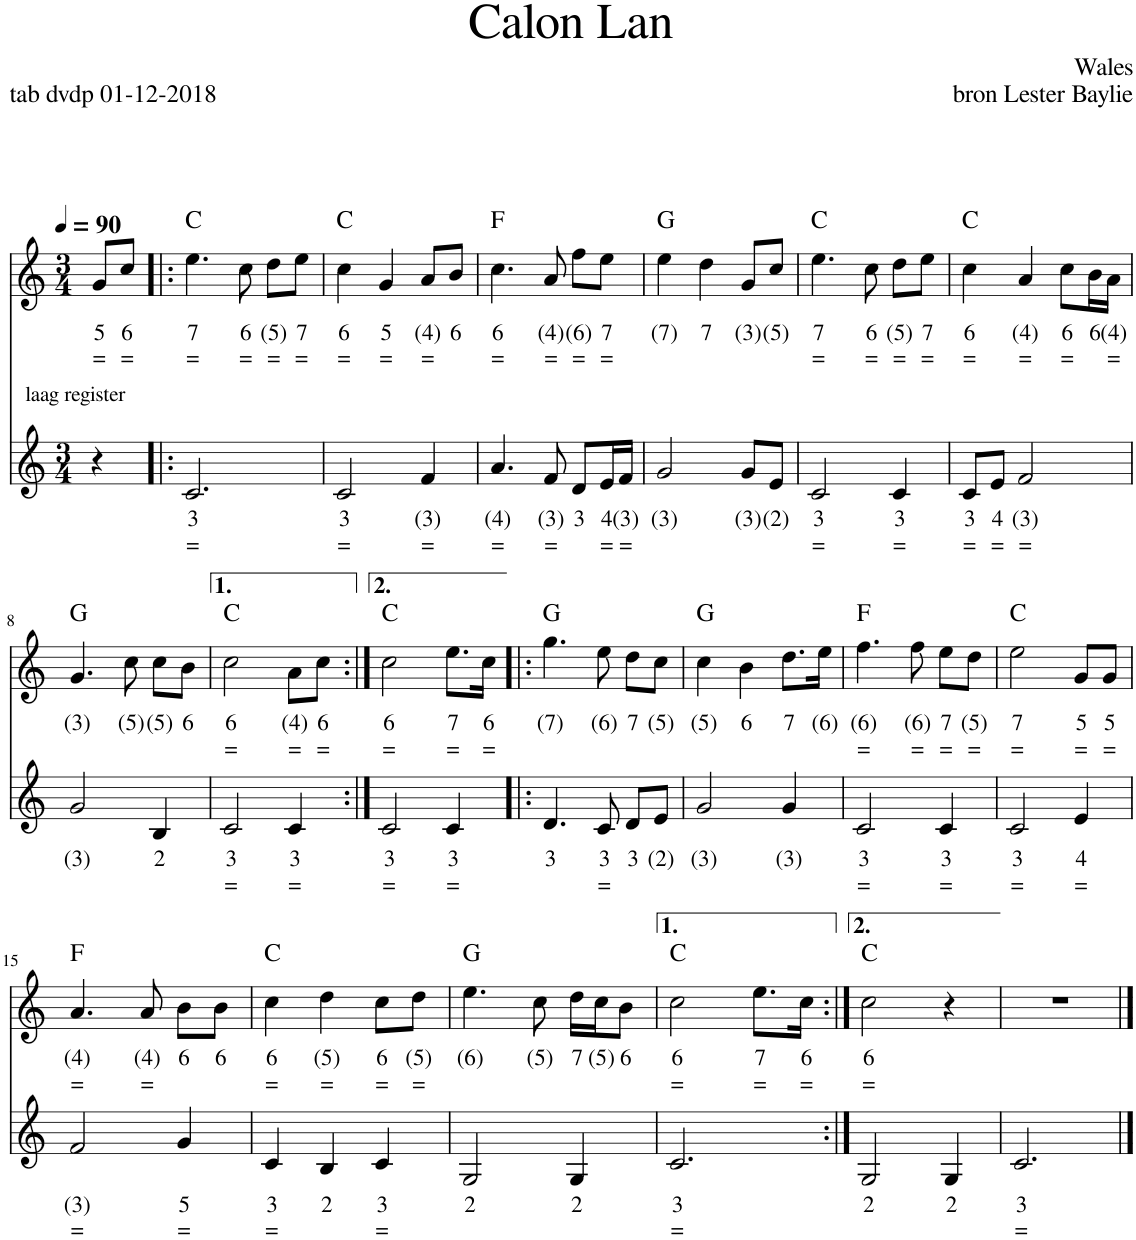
**kern	**text	**text	**kern	**text	**text	**harte
*part2	*part2	*part2	*part1	*part1	*part1	*part1
*staff2	*staff2	*staff2	*staff1	*staff1	*staff1	*
*I"Stem	*	*	*I"Stem	*	*	*
*clefG2	*	*	*clefG2	*	*	*
*k[]	*	*	*k[]	*	*	*
*M3/4	*	*	*M3/4	*	*	*
*MM90	*	*	*MM90	*	*	*
=1	=1	=1	=1	=1	=1	=1
!LO:TX:a:t=laag register	!	!	!	!	!	!
!	!	!	!	!LO:LY:b	!LO:LY:b	!
4r	.	.	8g/L	5	=	.
!	!	!	!	!LO:LY:b	!LO:LY:b	!
.	.	.	8cc/J	6	=	.
=2!|:	=2!|:	=2!|:	=2!|:	=2!|:	=2!|:	=2!|:
!	!LO:LY:b	!LO:LY:b	!	!LO:LY:b	!LO:LY:b	!
2.c/	3	=	4.ee\	7	=	C:maj
!	!	!	!	!LO:LY:b	!LO:LY:b	!
.	.	.	8cc\	6	=	.
!	!	!	!	!LO:LY:b	!LO:LY:b	!
.	.	.	8dd\L	(5)	=	.
!	!	!	!	!LO:LY:b	!LO:LY:b	!
.	.	.	8ee\J	7	=	.
=3	=3	=3	=3	=3	=3	=3
!	!LO:LY:b	!LO:LY:b	!	!LO:LY:b	!LO:LY:b	!
2c/	3	=	4cc\	6	=	C:maj
!	!	!	!	!LO:LY:b	!LO:LY:b	!
.	.	.	4g/	5	=	.
!	!LO:LY:b	!LO:LY:b	!	!LO:LY:b	!LO:LY:b	!
4f/	(3)	=	8a/L	(4)	=	.
!	!	!	!	!LO:LY:b	!	!
.	.	.	8b/J	6	.	.
=4	=4	=4	=4	=4	=4	=4
!	!LO:LY:b	!LO:LY:b	!	!LO:LY:b	!LO:LY:b	!
4.a/	(4)	=	4.cc\	6	=	F:maj
!	!LO:LY:b	!LO:LY:b	!	!LO:LY:b	!LO:LY:b	!
8f/	(3)	=	8a/	(4)	=	.
!	!LO:LY:b	!	!	!LO:LY:b	!LO:LY:b	!
8d/L	3	.	8ff\L	(6)	=	.
!	!LO:LY:b	!LO:LY:b	!	!LO:LY:b	!LO:LY:b	!
16e/L	4	=	8ee\J	7	=	.
!	!LO:LY:b	!LO:LY:b	!	!	!	!
16f/JJ	(3)	=	.	.	.	.
=5	=5	=5	=5	=5	=5	=5
!	!LO:LY:b	!	!	!LO:LY:b	!	!
2g/	(3)	.	4ee\	(7)	.	G:maj
!	!	!	!	!LO:LY:b	!	!
.	.	.	4dd\	7	.	.
!	!LO:LY:b	!	!	!LO:LY:b	!	!
8g/L	(3)	.	8g/L	(3)	.	.
!	!LO:LY:b	!	!	!LO:LY:b	!	!
8e/J	(2)	.	8cc/J	(5)	.	.
=6	=6	=6	=6	=6	=6	=6
!	!LO:LY:b	!LO:LY:b	!	!LO:LY:b	!LO:LY:b	!
2c/	3	=	4.ee\	7	=	C:maj
!	!	!	!	!LO:LY:b	!LO:LY:b	!
.	.	.	8cc\	6	=	.
!	!LO:LY:b	!LO:LY:b	!	!LO:LY:b	!LO:LY:b	!
4c/	3	=	8dd\L	(5)	=	.
!	!	!	!	!LO:LY:b	!LO:LY:b	!
.	.	.	8ee\J	7	=	.
=7	=7	=7	=7	=7	=7	=7
!	!LO:LY:b	!LO:LY:b	!	!LO:LY:b	!LO:LY:b	!
8c/L	3	=	4cc\	6	=	C:maj
!	!LO:LY:b	!LO:LY:b	!	!	!	!
8e/J	4	=	.	.	.	.
!	!LO:LY:b	!LO:LY:b	!	!LO:LY:b	!LO:LY:b	!
2f/	(3)	=	4a/	(4)	=	.
!	!	!	!	!LO:LY:b	!LO:LY:b	!
.	.	.	8cc\L	6	=	.
!	!	!	!	!LO:LY:b	!	!
.	.	.	16b\L	6	.	.
!	!	!	!	!LO:LY:b	!LO:LY:b	!
.	.	.	16a\JJ	(4)	=	.
!!LO:LB:g=z
=8	=8	=8	=8	=8	=8	=8
!	!LO:LY:b	!	!	!LO:LY:b	!	!
2g/	(3)	.	4.g/	(3)	.	G:maj
!	!	!	!	!LO:LY:b	!	!
.	.	.	8cc\	(5)	.	.
!	!LO:LY:b	!	!	!LO:LY:b	!	!
4B/	2	.	8cc\L	(5)	.	.
!	!	!	!	!LO:LY:b	!	!
.	.	.	8b\J	6	.	.
=9	=9	=9	=9	=9	=9	=9
!	!LO:LY:b	!LO:LY:b	!	!LO:LY:b	!LO:LY:b	!
2c/	3	=	2cc\	6	=	C:maj
!	!LO:LY:b	!LO:LY:b	!	!LO:LY:b	!LO:LY:b	!
4c/	3	=	8a\L	(4)	=	.
!	!	!	!	!LO:LY:b	!LO:LY:b	!
.	.	.	8cc\J	6	=	.
=10:|!	=10:|!	=10:|!	=10:|!	=10:|!	=10:|!	=10:|!
!	!LO:LY:b	!LO:LY:b	!	!LO:LY:b	!LO:LY:b	!
2c/	3	=	2cc\	6	=	C:maj
!	!LO:LY:b	!LO:LY:b	!	!LO:LY:b	!LO:LY:b	!
4c/	3	=	8.ee\L	7	=	.
!	!	!	!	!LO:LY:b	!LO:LY:b	!
.	.	.	16cc\Jk	6	=	.
=11!|:	=11!|:	=11!|:	=11!|:	=11!|:	=11!|:	=11!|:
!	!LO:LY:b	!	!	!LO:LY:b	!	!
4.d/	3	.	4.gg\	(7)	.	G:maj
!	!LO:LY:b	!LO:LY:b	!	!LO:LY:b	!	!
8c/	3	=	8ee\	(6)	.	.
!	!LO:LY:b	!	!	!LO:LY:b	!	!
8d/L	3	.	8dd\L	7	.	.
!	!LO:LY:b	!	!	!LO:LY:b	!	!
8e/J	(2)	.	8cc\J	(5)	.	.
=12	=12	=12	=12	=12	=12	=12
!	!LO:LY:b	!	!	!LO:LY:b	!	!
2g/	(3)	.	4cc\	(5)	.	G:maj
!	!	!	!	!LO:LY:b	!	!
.	.	.	4b\	6	.	.
!	!LO:LY:b	!	!	!LO:LY:b	!	!
4g/	(3)	.	8.dd\L	7	.	.
!	!	!	!	!LO:LY:b	!	!
.	.	.	16ee\Jk	(6)	.	.
=13	=13	=13	=13	=13	=13	=13
!	!LO:LY:b	!LO:LY:b	!	!LO:LY:b	!LO:LY:b	!
2c/	3	=	4.ff\	(6)	=	F:maj
!	!	!	!	!LO:LY:b	!LO:LY:b	!
.	.	.	8ff\	(6)	=	.
!	!LO:LY:b	!LO:LY:b	!	!LO:LY:b	!LO:LY:b	!
4c/	3	=	8ee\L	7	=	.
!	!	!	!	!LO:LY:b	!LO:LY:b	!
.	.	.	8dd\J	(5)	=	.
=14	=14	=14	=14	=14	=14	=14
!	!LO:LY:b	!LO:LY:b	!	!LO:LY:b	!LO:LY:b	!
2c/	3	=	2ee\	7	=	C:maj
!	!LO:LY:b	!LO:LY:b	!	!LO:LY:b	!LO:LY:b	!
4e/	4	=	8g/L	5	=	.
!	!	!	!	!LO:LY:b	!LO:LY:b	!
.	.	.	8g/J	5	=	.
!!LO:LB:g=z
=15	=15	=15	=15	=15	=15	=15
!	!LO:LY:b	!LO:LY:b	!	!LO:LY:b	!LO:LY:b	!
2f/	(3)	=	4.a/	(4)	=	F:maj
!	!	!	!	!LO:LY:b	!LO:LY:b	!
.	.	.	8a/	(4)	=	.
!	!LO:LY:b	!LO:LY:b	!	!LO:LY:b	!	!
4g/	5	=	8b\L	6	.	.
!	!	!	!	!LO:LY:b	!	!
.	.	.	8b\J	6	.	.
=16	=16	=16	=16	=16	=16	=16
!	!LO:LY:b	!LO:LY:b	!	!LO:LY:b	!LO:LY:b	!
4c/	3	=	4cc\	6	=	C:maj
!	!LO:LY:b	!	!	!LO:LY:b	!LO:LY:b	!
4B/	2	.	4dd\	(5)	=	.
!	!LO:LY:b	!LO:LY:b	!	!LO:LY:b	!LO:LY:b	!
4c/	3	=	8cc\L	6	=	.
!	!	!	!	!LO:LY:b	!LO:LY:b	!
.	.	.	8dd\J	(5)	=	.
=17	=17	=17	=17	=17	=17	=17
!	!LO:LY:b	!	!	!LO:LY:b	!	!
2G/	2	.	4.ee\	(6)	.	G:maj
!	!	!	!	!LO:LY:b	!	!
.	.	.	8cc\	(5)	.	.
!	!LO:LY:b	!	!	!LO:LY:b	!	!
4G/	2	.	16dd\LL	7	.	.
!	!	!	!	!LO:LY:b	!	!
.	.	.	16cc\J	(5)	.	.
!	!	!	!	!LO:LY:b	!	!
.	.	.	8b\J	6	.	.
=18	=18	=18	=18	=18	=18	=18
!	!LO:LY:b	!LO:LY:b	!	!LO:LY:b	!LO:LY:b	!
2.c/	3	=	2cc\	6	=	C:maj
!	!	!	!	!LO:LY:b	!LO:LY:b	!
.	.	.	8.ee\L	7	=	.
!	!	!	!	!LO:LY:b	!LO:LY:b	!
.	.	.	16cc\Jk	6	=	.
=19:|!	=19:|!	=19:|!	=19:|!	=19:|!	=19:|!	=19:|!
!	!LO:LY:b	!	!	!LO:LY:b	!LO:LY:b	!
2G/	2	.	2cc\	6	=	C:maj
!	!LO:LY:b	!	!	!	!	!
4G/	2	.	4r	.	.	.
=20	=20	=20	=20	=20	=20	=20
!	!LO:LY:b	!LO:LY:b	!	!	!	!
2.c/	3	=	2.r	.	.	.
==	==	==	==	==	==	==
*-	*-	*-	*-	*-	*-	*-
